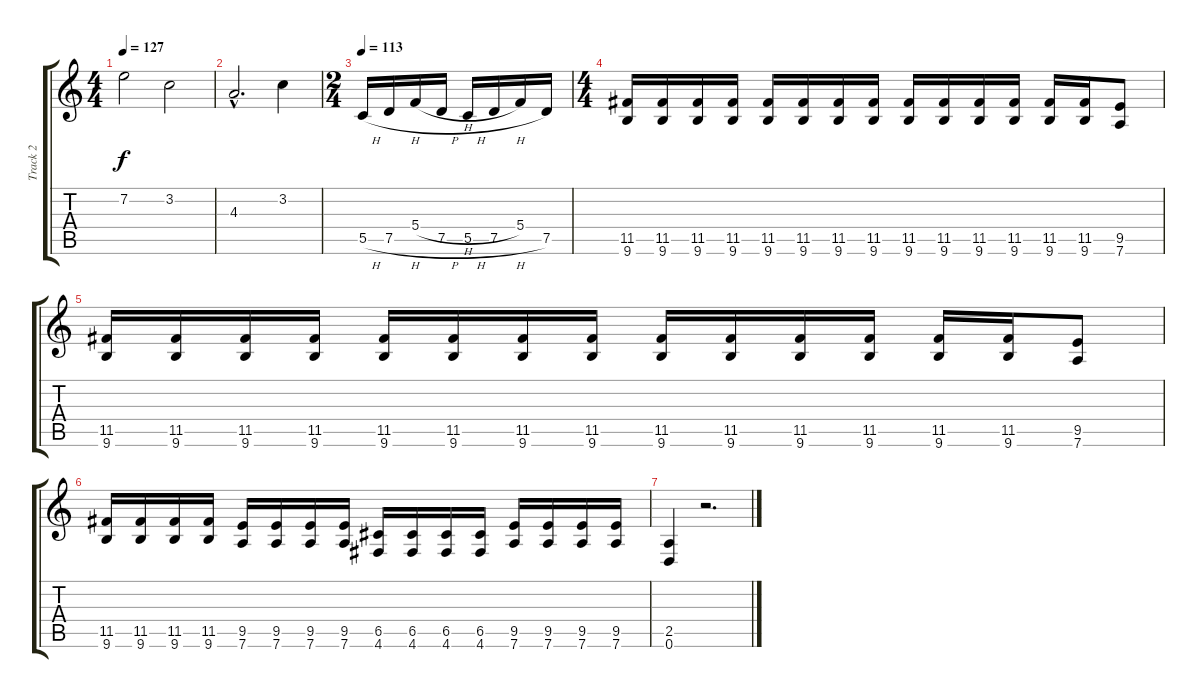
\track ("Track 2" "Track 2") {instrument distortionguitar}
\staff {score tabs}
\tuning (D4 A3 F3 C3 G2 D2) {hide}
\ts (4 4)
\tempo 127
\clef g2
\ks c
7.2.2{dy f} 3.2.2 |
4.3{hac}.2{d} 3.2.4 |
\ts (2 4)
\tempo 113
5.5{h}.16{volume 16} 7.5{h}.16 5.4{h}.16 7.5{h}.16 5.5{h}.16 7.5{h}.16 5.4.16 7.5.16 |
\ts (4 4)
(11.5 9.6).16 (11.5 9.6).16 (11.5 9.6).16 (11.5 9.6).16 (11.5 9.6).16 (11.5 9.6).16 (11.5 9.6).16 (11.5 9.6).16 (11.5 9.6).16 (11.5 9.6).16 (11.5 9.6).16 (11.5 9.6).16 (11.5 9.6).16 (11.5 9.6).16 (9.5 7.6).8 |
(11.5 9.6).16 (11.5 9.6).16 (11.5 9.6).16 (11.5 9.6).16 (11.5 9.6).16 (11.5 9.6).16 (11.5 9.6).16 (11.5 9.6).16 (11.5 9.6).16 (11.5 9.6).16 (11.5 9.6).16 (11.5 9.6).16 (11.5 9.6).16 (11.5 9.6).16 (9.5 7.6).8 |
(11.5 9.6).16 (11.5 9.6).16 (11.5 9.6).16 (11.5 9.6).16 (9.5 7.6).16 (9.5 7.6).16 (9.5 7.6).16 (9.5 7.6).16 (6.5 4.6).16 (6.5 4.6).16 (6.5 4.6).16 (6.5 4.6).16 (9.5 7.6).16 (9.5 7.6).16 (9.5 7.6).16 (9.5 7.6).16 |
(2.5 0.6).4 r.2{d}
